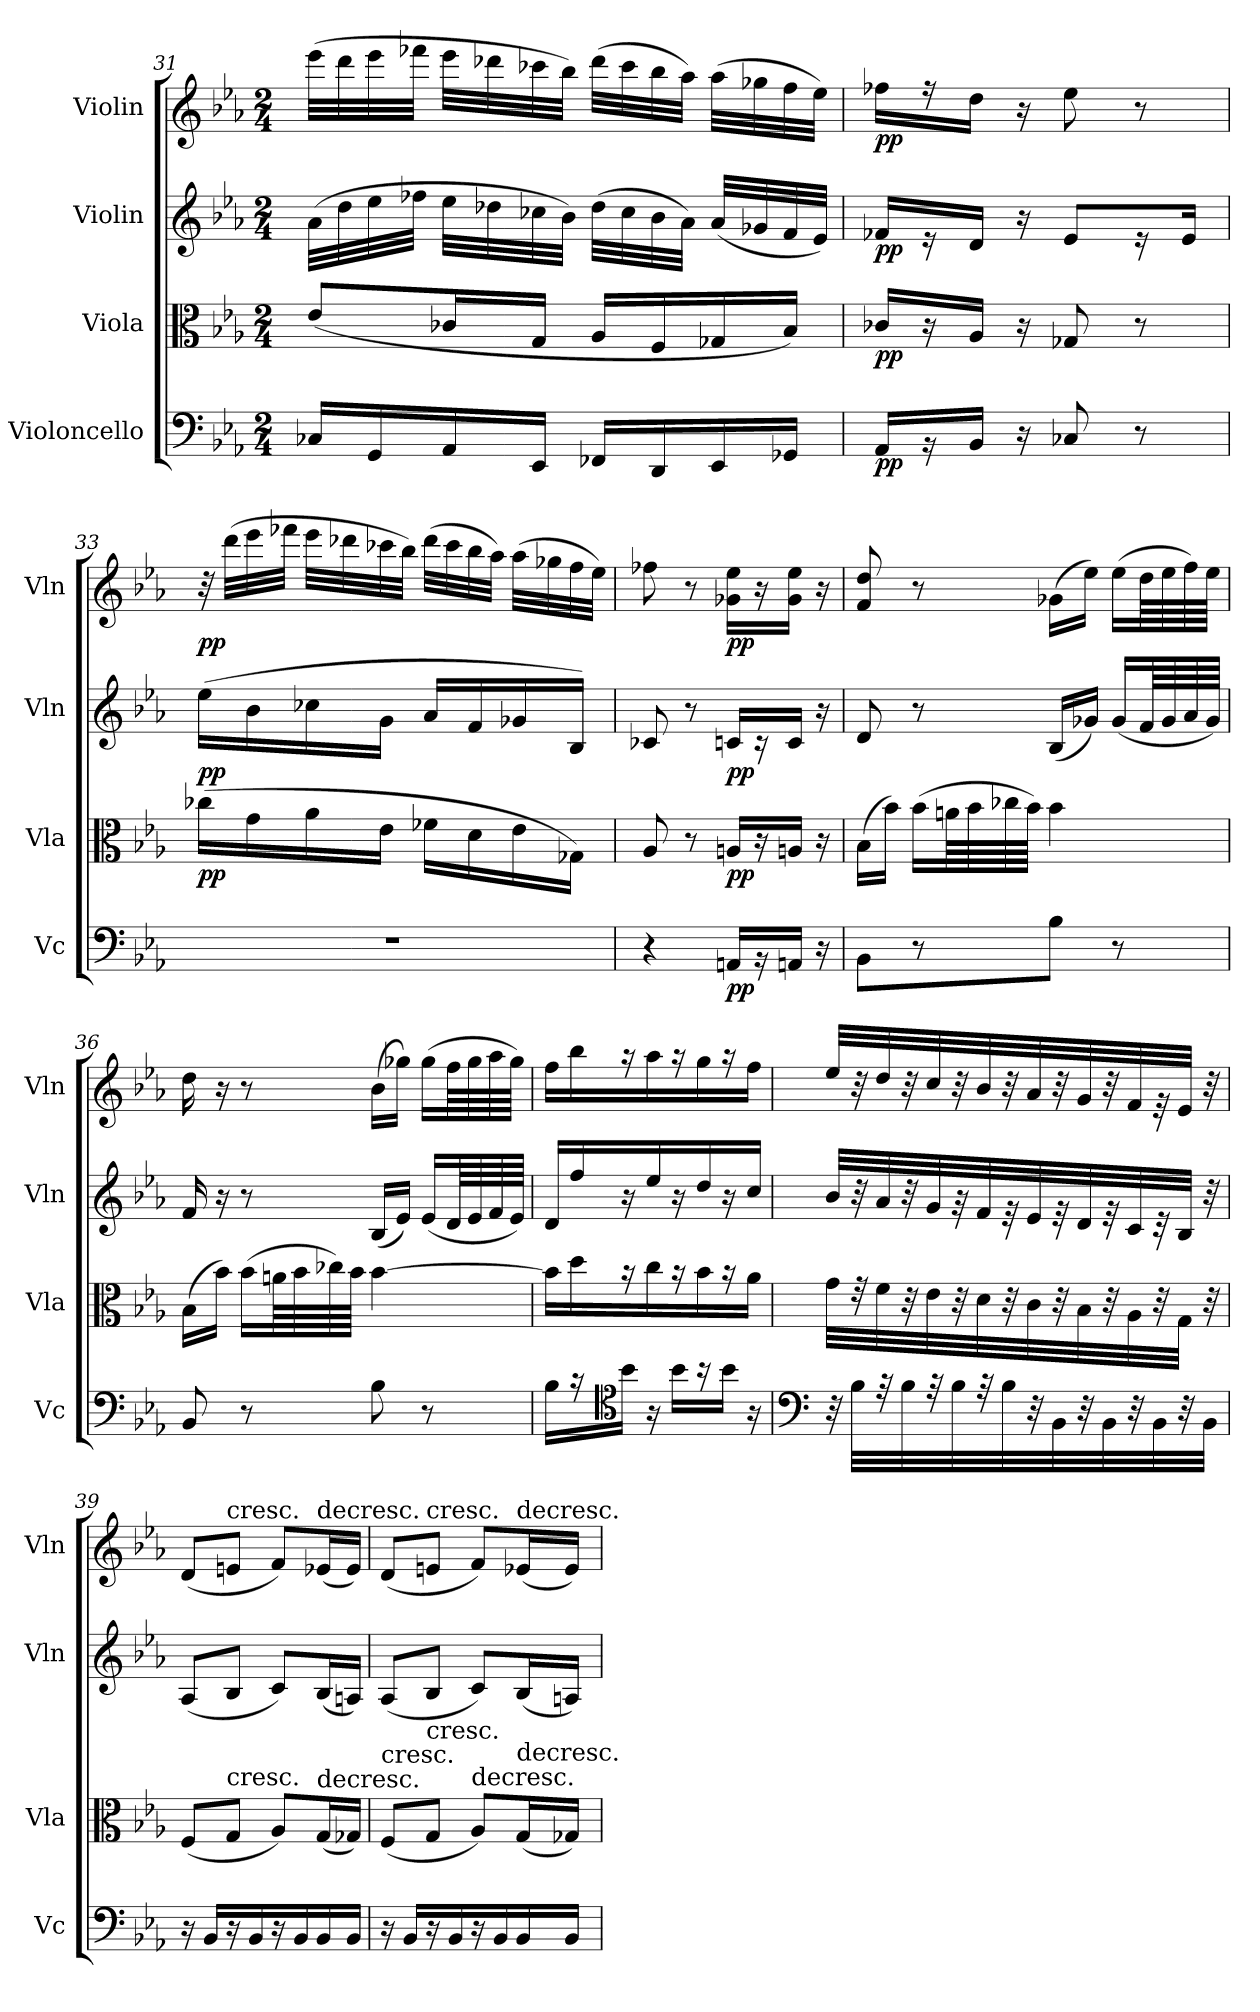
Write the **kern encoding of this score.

**kern	**dynam	**kern	**dynam	**kern	**dynam	**kern	**dynam
*part4	*part4	*part3	*part3	*part2	*part2	*part1	*part1
*staff4	*staff4	*staff3	*staff3	*staff2	*staff2	*staff1	*staff1
*I"Violoncello	*	*I"Viola	*	*I"Violin	*	*I"Violin	*
*I'Vc	*	*I'Vla	*	*I'Vln	*	*I'Vln	*
*clefF4	*	*clefC3	*	*clefG2	*	*clefG2	*
*k[b-e-a-]	*	*k[b-e-a-]	*	*k[b-e-a-]	*	*k[b-e-a-]	*
*M2/4	*	*M2/4	*	*M2/4	*	*M2/4	*
=31	=31	=31	=31	=31	=31	=31	=31
16C-X/LL	.	(8e-/L	.	(32a-\LLL	.	(32eee-\LLL	.
.	.	.	.	32dd\	.	32ddd\	.
16GG/	.	.	.	32ee-\	.	32eee-\	.
.	.	.	.	32ff-X\JJJ	.	32fff-X\JJJ	.
16AA-/	.	16c-X/L	.	32ee-\LLL	.	32eee-\LLL	.
.	.	.	.	32dd-X\	.	32ddd-X\	.
16EE-/JJ	.	16G/JJ	.	32cc-X\	.	32ccc-X\	.
.	.	.	.	32b-\JJJ)	.	32bb-\JJJ)	.
16FF-X/LL	.	16A-/LL	.	(32dd-\LLL	.	(32ddd-\LLL	.
.	.	.	.	32cc-\	.	32ccc-\	.
16DD/	.	16F/	.	32b-\	.	32bb-\	.
.	.	.	.	32a-\JJJ)	.	32aa-\JJJ)	.
16EE-/	.	16G-X/	.	(32a-/LLL	.	(32aa-\LLL	.
.	.	.	.	32g-X/	.	32gg-X\	.
16GG-X/JJ	.	16B-/JJ)	.	32f/	.	32ff\	.
.	.	.	.	32e-/JJJ)	.	32ee-\JJJ)	.
=32	=32	=32	=32	=32	=32	=32	=32
16AA-/LL	pp	16c-X/LL	pp	16f-X/LL	pp	16ff-X\LL	pp
16r	.	16r	.	16r	.	16r	.
16BB-/JJ	.	16A-/JJ	.	16d/JJ	.	16dd\JJ	.
16r	.	16r	.	16r	.	16r	.
8C-X/	.	8G-X/	.	8e-/L	.	8ee-\	.
8r	.	8r	.	16r	.	8r	.
.	.	.	.	16e-/Jk	.	.	.
=33	=33	=33	=33	=33	=33	=33	=33
2r	.	(16cc-X\LL	pp	(16ee-\LL	pp	32r	pp
.	.	.	.	.	.	(32ddd\LLL	.
.	.	16g\	.	16b-\	.	32eee-\	.
.	.	.	.	.	.	32fff-X\JJJ	.
.	.	16a-\	.	16cc-X\	.	32eee-\LLL	.
.	.	.	.	.	.	32ddd-X\	.
.	.	16e-\JJ	.	16g\JJ	.	32ccc-X\	.
.	.	.	.	.	.	32bb-\JJJ)	.
.	.	16f-X\LL	.	16a-/LL	.	(32ddd-\LLL	.
.	.	.	.	.	.	32ccc-\	.
.	.	16d\	.	16f/	.	32bb-\	.
.	.	.	.	.	.	32aa-\JJJ)	.
.	.	16e-\	.	16g-X/	.	(32aa-\LLL	.
.	.	.	.	.	.	32gg-X\	.
.	.	16G-X\JJ)	.	16B-/JJ)	.	32ff\	.
.	.	.	.	.	.	32ee-\JJJ)	.
=34	=34	=34	=34	=34	=34	=34	=34
4r	.	8A-/	.	8c-X/	.	8ff-X\	.
.	.	8r	.	8r	.	8r	.
16AAn/LL	pp	16An/LL	pp	16cn/LL	pp	16g-X\ 16ee-\LL	pp
16r	.	16r	.	16r	.	16r	.
16AAn/JJ	.	16An/JJ	.	16c/JJ	.	16g-\ 16ee-\JJ	.
16r	.	16r	.	16r	.	16r	.
=35	=35	=35	=35	=35	=35	=35	=35
8BB-\L	.	(16B-\LL	.	8d/	.	8f/ 8dd/	.
.	.	16b-\JJ)	.	.	.	.	.
8r	.	(16b-\LL	.	8r	.	8r	.
.	.	64an\LL	.	.	.	.	.
.	.	64b-\	.	.	.	.	.
.	.	64cc-X\	.	.	.	.	.
.	.	64b-\JJJJ)	.	.	.	.	.
8B-\J	.	4b-\	.	(16B-/LL	.	(16g-X\LL	.
.	.	.	.	16g-X/JJ)	.	16ee-\JJ)	.
8r	.	.	.	(16g-/LL	.	(16ee-\LL	.
.	.	.	.	64f/LL	.	64dd\LL	.
.	.	.	.	64g-/	.	64ee-\	.
.	.	.	.	64a-/	.	64ff\)	.
.	.	.	.	64g-/JJJJ)	.	64ee-\JJJJ	.
=36	=36	=36	=36	=36	=36	=36	=36
8BB-/	.	(16B-\LL	.	16f/	.	16dd\	.
.	.	16b-\JJ)	.	16r	.	16r	.
8r	.	(16b-\LL	.	8r	.	8r	.
.	.	64an\LL	.	.	.	.	.
.	.	64b-\	.	.	.	.	.
.	.	64cc-X\)	.	.	.	.	.
.	.	64b-\JJJJ	.	.	.	.	.
8B-\	.	[4b-\	.	(16B-/LL	.	(16b-\LL	.
.	.	.	.	16e-/JJ)	.	16gg-X\JJ)	.
8r	.	.	.	(16e-/LL	.	(16gg-\LL	.
.	.	.	.	64d/LL	.	64ff\LL	.
.	.	.	.	64e-/	.	64gg-\	.
.	.	.	.	64f/	.	64aa-\	.
.	.	.	.	64e-/JJJJ)	.	64gg-\JJJJ)	.
=37	=37	=37	=37	=37	=37	=37	=37
16B-\LL	.	16b-\LL]	.	16d/LL	.	16ff\LL	.
16r	.	16dd\	.	16ff/	.	16bb-\	.
*clefC4	*	*	*	*	*	*	*
16b-\JJ	.	16r	.	16r	.	16r	.
16r	.	16cc\	.	16ee-/	.	16aa-\	.
16b-\LL	.	16r	.	16r	.	16r	.
16r	.	16b-\	.	16dd/	.	16gg\	.
16b-\JJ	.	16r	.	16r	.	16r	.
16r	.	16a-\JJ	.	16cc/JJ	.	16ff\JJ	.
=38	=38	=38	=38	=38	=38	=38	=38
*clefF4	*	*	*	*	*	*	*
32r	.	32g\LLL	.	32b-/LLL	.	32ee-/LLL	.
32B-\LLL	.	32r	.	32r	.	32r	.
32r	.	32f\	.	32a-/	.	32dd/	.
32B-\	.	32r	.	32r	.	32r	.
32r	.	32e-\	.	32g/	.	32cc/	.
32B-\	.	32r	.	32r	.	32r	.
32r	.	32d\	.	32f/	.	32b-/	.
32B-\	.	32r	.	32r	.	32r	.
32r	.	32c\	.	32e-/	.	32a-/	.
32BB-\	.	32r	.	32r	.	32r	.
32r	.	32B-\	.	32d/	.	32g/	.
32BB-\	.	32r	.	32r	.	32r	.
32r	.	32A-\	.	32c/	.	32f/	.
32BB-\	.	32r	.	32r	.	32r	.
32r	.	32G\JJJ	.	32B-/JJJ	.	32e-/JJJ	.
32BB-\JJJ	.	32r	.	32r	.	32r	.
=39	=39	=39	=39	=39	=39	=39	=39
16r	.	(8F/L	.	(8A-/L	.	(8d/L	.
16BB-/LL	.	.	.	.	.	.	.
!	!	!	!	!	!	!LO:TX:t=cresc.	!
!	!	!LO:TX:t=cresc.	!	!	!	!	!
16r	.	8G/J	.	8B-/J	.	8en/J	.
16BB-/	.	.	.	.	.	.	.
16r	.	8A-/L)	.	8c/L)	.	8f/L)	.
16BB-/	.	.	.	.	.	.	.
!	!	!	!	!	!	!LO:TX:t=decresc.	!
!	!	!LO:TX:t=decresc.	!	!	!	!	!
16BB-/	.	(16G/L	.	(16B-/L	.	(16e-X/L	.
16BB-/JJ	.	16G-X/JJ)	.	16An/JJ)	.	16e-/JJ)	.
=40	=40	=40	=40	=40	=40	=40	=40
!	!	!LO:TX:t=cresc.	!	!	!	!	!
16r	.	(8F/L	.	(8A-/L	.	(8d/L	.
16BB-/LL	.	.	.	.	.	.	.
!	!	!	!	!	!	!LO:TX:t=cresc.	!
!	!	!LO:TX:t=cresc.	!	!	!	!	!
16r	.	8G/J	.	8B-/J	.	8en/J	.
16BB-/	.	.	.	.	.	.	.
!	!	!LO:TX:t=decresc.	!	!	!	!	!
16r	.	8A-/L)	.	8c/L)	.	8f/L)	.
16BB-/	.	.	.	.	.	.	.
!	!	!	!	!	!	!LO:TX:t=decresc.	!
!	!	!LO:TX:t=decresc.	!	!	!	!	!
16BB-/	.	(16G/L	.	(16B-/L	.	(16e-X/L	.
16BB-/JJ	.	16G-X/JJ)	.	16An/JJ)	.	16e-/JJ)	.
=	=	=	=	=	=	=	=
*-	*-	*-	*-	*-	*-	*-	*-
